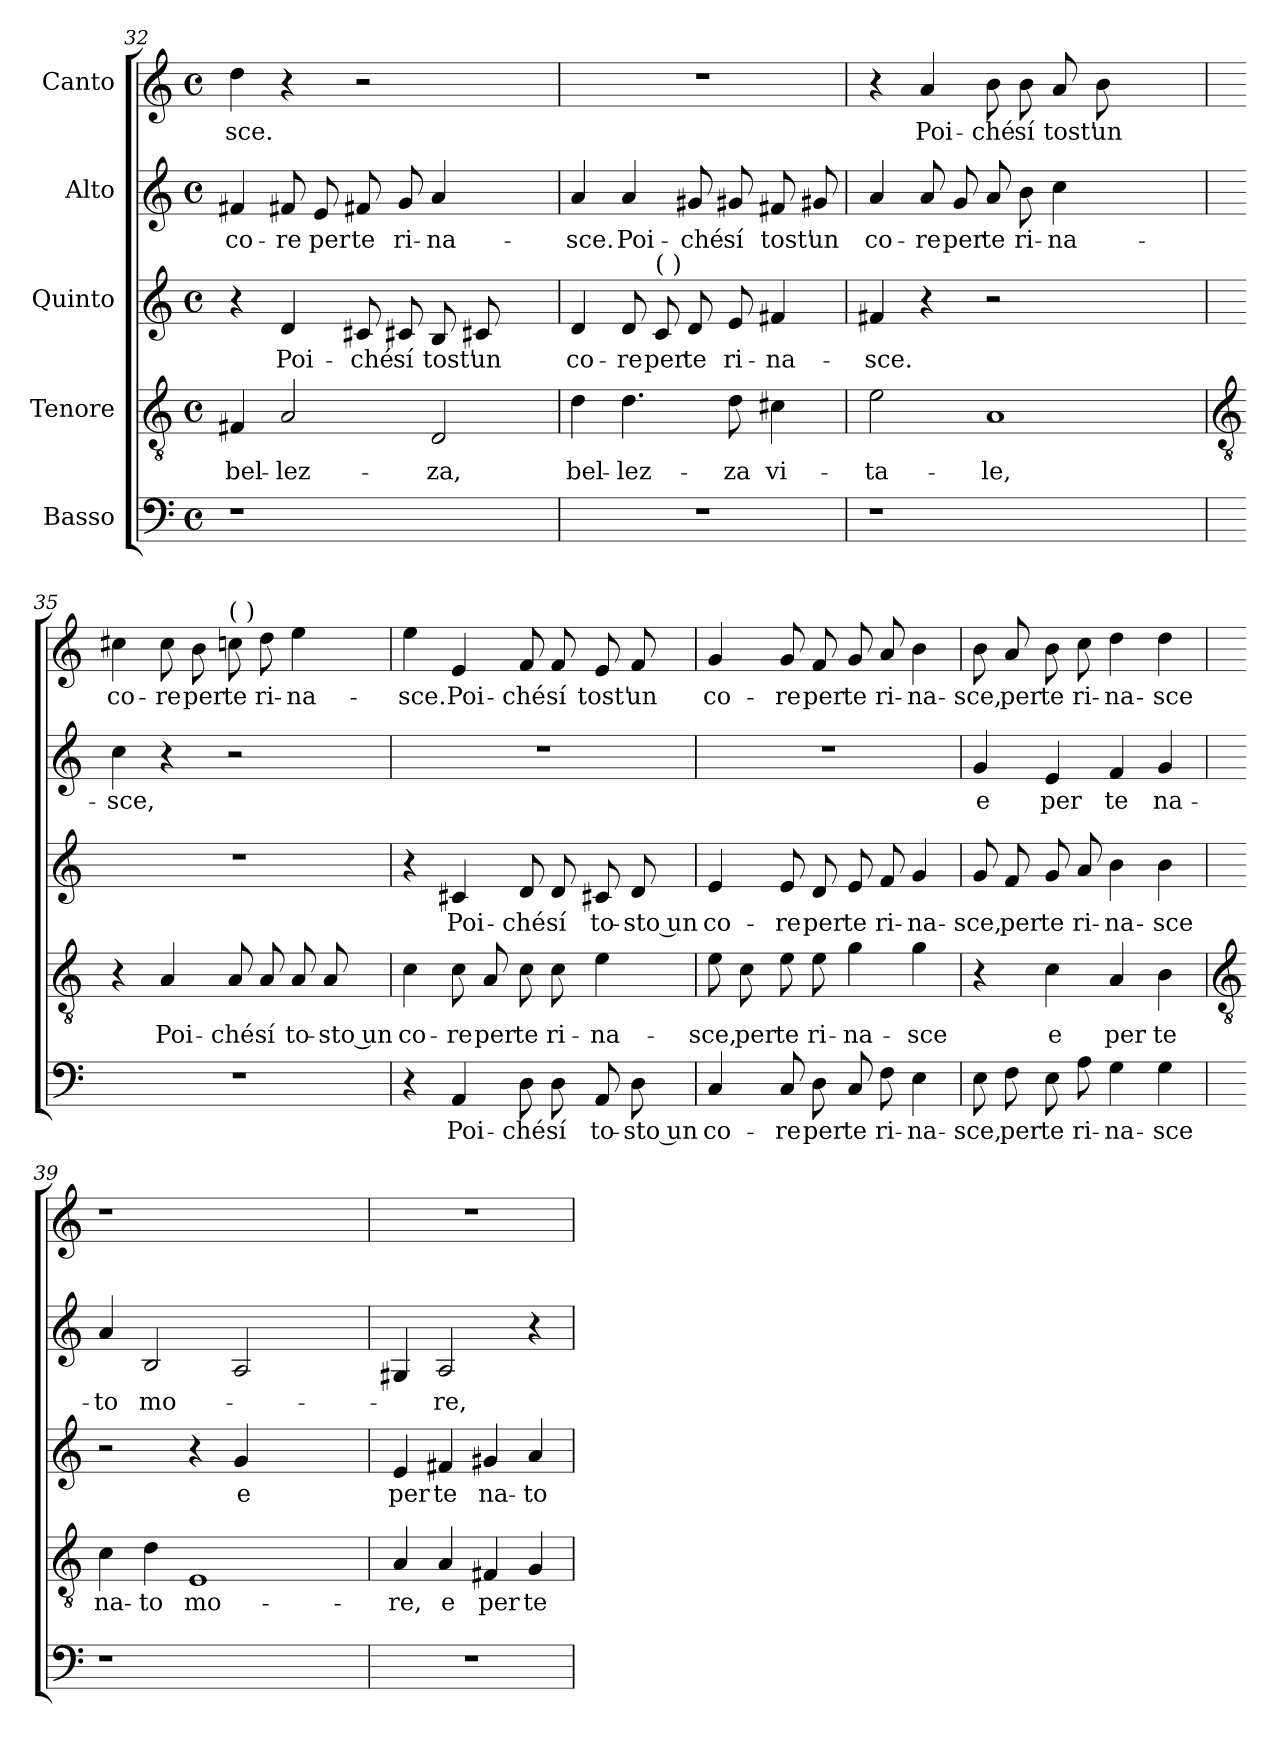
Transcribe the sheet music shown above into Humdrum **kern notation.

**kern	**text	**kern	**text	**kern	**text	**kern	**text	**kern	**text
*part5	*part5	*part4	*part4	*part3	*part3	*part2	*part2	*part1	*part1
*staff5	*staff5	*staff4	*staff4	*staff3	*staff3	*staff2	*staff2	*staff1	*staff1
*I"Basso	*	*I"Tenore	*	*I"Quinto	*	*I"Alto	*	*I"Canto	*
*clefF4	*	*clefGv2	*	*clefG2	*	*clefG2	*	*clefG2	*
*k[]	*	*k[]	*	*k[]	*	*k[]	*	*k[]	*
*C:	*	*C:	*	*C:	*	*C:	*	*C:	*
*M4/4	*	*M4/4	*	*M4/4	*	*M4/4	*	*M4/4	*
*met(c)	*	*met(c)	*	*met(c)	*	*met(c)	*	*met(c)	*
=32A	=32A	=32A	=32A	=32A	=32A	=32A	=32A	=32A	=32A
!	!	!	!LO:LY:b	!	!	!	!LO:LY:b	!	!LO:LY:b
1r	.	4F#X	bel-	4r	.	4f#X	co-	4dd	-sce.
!	!	!	!LO:LY:b	!	!LO:LY:b	!	!LO:LY:b	!	!
.	.	2A	-lez-	4d	Poi-	8f#X	-re	4r	.
!	!	!	!	!	!	!	!LO:LY:b	!	!
.	.	.	.	.	.	8e	per	.	.
!	!	!	!	!	!LO:LY:b	!	!LO:LY:b	!	!
.	.	.	.	8c#X	-ché	8f#X	te	2r	.
!	!	!	!	!	!LO:LY:b	!	!LO:LY:b	!	!
.	.	.	.	8c#X	sí	8g	ri-	.	.
!	!	!	!LO:LY:b	!	!LO:LY:b	!	!LO:LY:b	!	!
.	.	2D	-za,	8B	tost'	4a	-na-	.	.
!	!	!	!	!	!LO:LY:b	!	!	!	!
.	.	.	.	8c#X	un	.	.	.	.
4ryy	.	.	.	4ryy	.	4ryy	.	4ryy	.
=33A	=33A	=33A	=33A	=33A	=33A	=33A	=33A	=33A	=33A
!	!	!	!LO:LY:b	!	!LO:LY:b	!	!LO:LY:b	!	!
1r	.	4d	bel-	4d	co-	4a	-sce.	1r	.
!	!	!	!LO:LY:b	!	!LO:LY:b	!	!LO:LY:b	!	!
.	.	4.d	-lez-	8d	-re	4a	Poi-	.	.
!	!	!	!	!LO:TX:a:t=(  )	!	!	!	!	!
!	!	!	!	!	!LO:LY:b	!	!	!	!
.	.	.	.	8c	per	.	.	.	.
!	!	!	!	!	!LO:LY:b	!	!LO:LY:b	!	!
.	.	.	.	8d	te	8g#X	-ché	.	.
!	!	!	!LO:LY:b	!	!LO:LY:b	!	!LO:LY:b	!	!
.	.	8d	-za	8e	ri-	8g#X	sí	.	.
!	!	!	!LO:LY:b	!	!LO:LY:b	!	!LO:LY:b	!	!
.	.	4c#X	vi-	4f#X	-na-	8f#	tost'	.	.
!	!	!	!	!	!	!	!LO:LY:b	!	!
.	.	.	.	.	.	8g#X	un	.	.
=34A	=34A	=34A	=34A	=34A	=34A	=34A	=34A	=34A	=34A
!	!	!	!LO:LY:b	!	!LO:LY:b	!	!LO:LY:b	!	!
1r	.	2e	-ta-	4f#X	-sce.	4a	co-	4r	.
!	!	!	!	!	!	!	!LO:LY:b	!	!LO:LY:b
.	.	.	.	4r	.	8a	-re	4a	Poi-
!	!	!	!	!	!	!	!LO:LY:b	!	!
.	.	.	.	.	.	8g	per	.	.
!	!	!	!LO:LY:b	!	!	!	!LO:LY:b	!	!LO:LY:b
.	.	1A	-le,	2r	.	8a	te	8b	-ché
!	!	!	!	!	!	!	!LO:LY:b	!	!LO:LY:b
.	.	.	.	.	.	8b	ri-	8b	sí
!	!	!	!	!	!	!	!LO:LY:b	!	!LO:LY:b
.	.	.	.	.	.	4cc	-na-	8a	tost'
!	!	!	!	!	!	!	!	!	!LO:LY:b
.	.	.	.	.	.	.	.	8b	un
2ryy	.	.	.	2ryy	.	2ryy	.	2ryy	.
!!LO:LB:g=z
=35A	=35A	=35A	=35A	=35A	=35A	=35A	=35A	=35A	=35A
*	*	*clefGv2	*	*	*	*	*	*	*
!	!	!	!	!	!	!	!LO:LY:b	!	!LO:LY:b
1r	.	4r	.	1r	.	4cc	-sce,	4cc#X	co-
!	!	!	!LO:LY:b	!	!	!	!	!	!LO:LY:b
.	.	4A	Poi-	.	.	4r	.	8cc#	-re
!	!	!	!	!	!	!	!	!	!LO:LY:b
.	.	.	.	.	.	.	.	8b	per
!	!	!	!	!	!	!	!	!LO:TX:a:t=(  )	!
!	!	!	!LO:LY:b	!	!	!	!	!	!LO:LY:b
.	.	8A	-ché	.	.	2r	.	8cc	te
!	!	!	!LO:LY:b	!	!	!	!	!	!LO:LY:b
.	.	8A	sí	.	.	.	.	8dd	ri-
!	!	!	!LO:LY:b	!	!	!	!	!	!LO:LY:b
.	.	8A	to-	.	.	.	.	4ee	-na-
!	!	!	!LO:LY:b	!	!	!	!	!	!
.	.	8A	-sto un	.	.	.	.	.	.
!!LO:LB:g=z
=36	=36	=36	=36	=36	=36	=36	=36	=36	=36
!	!	!	!LO:LY:b	!	!	!	!	!	!LO:LY:b
4r	.	4c	co-	4r	.	1r	.	4ee	-sce.
!	!LO:LY:b	!	!LO:LY:b	!	!LO:LY:b	!	!	!	!LO:LY:b
4AA	Poi-	8c	-re	4c#X	Poi-	.	.	4e	Poi-
!	!	!	!LO:LY:b	!	!	!	!	!	!
.	.	8A	per	.	.	.	.	.	.
!	!LO:LY:b	!	!LO:LY:b	!	!LO:LY:b	!	!	!	!LO:LY:b
8D	-ché	8c	te	8d	-ché	.	.	8f	-ché
!	!LO:LY:b	!	!LO:LY:b	!	!LO:LY:b	!	!	!	!LO:LY:b
8D	sí	8c	ri-	8d	sí	.	.	8f	sí
!	!LO:LY:b	!	!LO:LY:b	!	!LO:LY:b	!	!	!	!LO:LY:b
8AA	to-	4e	-na-	8c#X	to-	.	.	8e	tost'
!	!LO:LY:b	!	!	!	!LO:LY:b	!	!	!	!LO:LY:b
8D	-sto un	.	.	8d	-sto un	.	.	8f	un
=37	=37	=37	=37	=37	=37	=37	=37	=37	=37
!	!LO:LY:b	!	!LO:LY:b	!	!LO:LY:b	!	!	!	!LO:LY:b
4C	co-	8e	-sce,	4e	co-	1r	.	4g	co-
!	!	!	!LO:LY:b	!	!	!	!	!	!
.	.	8c	per	.	.	.	.	.	.
!	!LO:LY:b	!	!LO:LY:b	!	!LO:LY:b	!	!	!	!LO:LY:b
8C	-re	8e	te	8e	-re	.	.	8g	-re
!	!LO:LY:b	!	!LO:LY:b	!	!LO:LY:b	!	!	!	!LO:LY:b
8D	per	8e	ri-	8d	per	.	.	8f	per
!	!LO:LY:b	!	!LO:LY:b	!	!LO:LY:b	!	!	!	!LO:LY:b
8C	te	4g	-na-	8e	te	.	.	8g	te
!	!LO:LY:b	!	!	!	!LO:LY:b	!	!	!	!LO:LY:b
8F	ri-	.	.	8f	ri-	.	.	8a	ri-
!	!LO:LY:b	!	!LO:LY:b	!	!LO:LY:b	!	!	!	!LO:LY:b
4E	-na-	4g	-sce	4g	-na-	.	.	4b	-na-
=38	=38	=38	=38	=38	=38	=38	=38	=38	=38
!	!LO:LY:b	!	!	!	!LO:LY:b	!	!LO:LY:b	!	!LO:LY:b
8E	-sce,	4r	.	8g	-sce,	4g	e	8b	-sce,
!	!LO:LY:b	!	!	!	!LO:LY:b	!	!	!	!LO:LY:b
8F	per	.	.	8f	per	.	.	8a	per
!	!LO:LY:b	!	!LO:LY:b	!	!LO:LY:b	!	!LO:LY:b	!	!LO:LY:b
8E	te	4c	e	8g	te	4e	per	8b	te
!	!LO:LY:b	!	!	!	!LO:LY:b	!	!	!	!LO:LY:b
8A	ri-	.	.	8a	ri-	.	.	8cc	ri-
!	!LO:LY:b	!	!LO:LY:b	!	!LO:LY:b	!	!LO:LY:b	!	!LO:LY:b
4G	-na-	4A	per	4b	-na-	4f	te	4dd	-na-
!	!LO:LY:b	!	!LO:LY:b	!	!LO:LY:b	!	!LO:LY:b	!	!LO:LY:b
4G	-sce	4B	te	4b	-sce	4g	na-	4dd	-sce
!!LO:LB:g=z
=39	=39	=39	=39	=39	=39	=39	=39	=39	=39
*	*	*clefGv2	*	*	*	*	*	*	*
!	!	!	!LO:LY:b	!	!	!	!LO:LY:b	!	!
1r	.	4c	na-	2r	.	4a	-to	1r	.
!	!	!	!LO:LY:b	!	!	!	!LO:LY:b	!	!
.	.	4d	-to	.	.	2B	mo-	.	.
!	!	!	!LO:LY:b	!	!	!	!	!	!
.	.	1E	mo-	4r	.	.	.	.	.
!	!	!	!	!	!LO:LY:b	!	!	!	!
.	.	.	.	4g	e	2A	.	.	.
2ryy	.	.	.	2ryy	.	.	.	2ryy	.
.	.	.	.	.	.	4ryy	.	.	.
!!LO:LB:g=z
=40	=40	=40	=40	=40	=40	=40	=40	=40	=40
!	!	!	!LO:LY:b	!	!LO:LY:b	!	!	!	!
1r	.	4A	-re,	4e	per	4G#X	.	1r	.
!	!	!	!LO:LY:b	!	!LO:LY:b	!	!LO:LY:b	!	!
.	.	4A	e	4f#X	te	2A	-re,	.	.
!	!	!	!LO:LY:b	!	!LO:LY:b	!	!	!	!
.	.	4F#X	per	4g#X	na-	.	.	.	.
!	!	!	!LO:LY:b	!	!LO:LY:b	!	!	!	!
.	.	4G	te	4a	-to	4r	.	.	.
=	=	=	=	=	=	=	=	=	=
*-	*-	*-	*-	*-	*-	*-	*-	*-	*-
